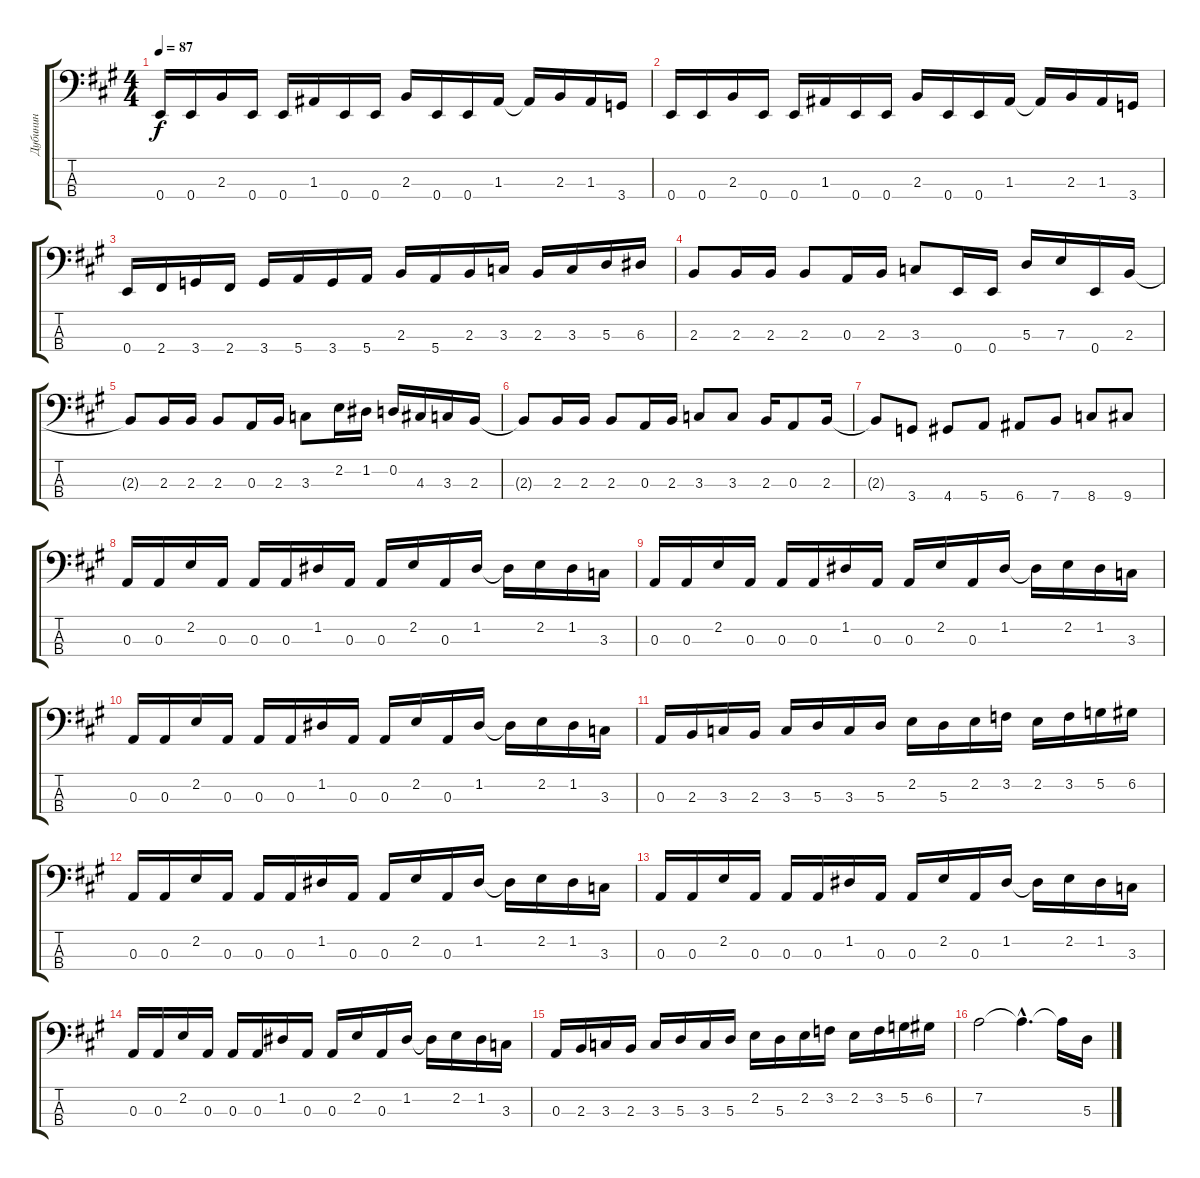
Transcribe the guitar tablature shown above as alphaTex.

\track ("Дубинин" "Дубинин") {instrument electricbasspick}
\staff {score tabs}
\tuning (G2 D2 A1 E1) {hide}
\ts (4 4)
\tempo 87
\clef f4
\ks a
0.4.16{dy f} 0.4.16 2.3.16 0.4.16 0.4.16 1.3.16 0.4.16 0.4.16 2.3.16 0.4.16 0.4.16 1.3.16 1.3{t}.16 2.3.16 1.3.16 3.4.16 |
0.4.16 0.4.16 2.3.16 0.4.16 0.4.16 1.3.16 0.4.16 0.4.16 2.3.16 0.4.16 0.4.16 1.3.16 1.3{t}.16 2.3.16 1.3.16 3.4.16 |
0.4.16 2.4.16 3.4.16 2.4.16 3.4.16 5.4.16 3.4.16 5.4.16 2.3.16 5.4.16 2.3.16 3.3.16 2.3.16 3.3.16 5.3.16 6.3.16 |
2.3.8 2.3.16 2.3.16 2.3.8 0.3.16 2.3.16 3.3.8 0.4.16 0.4.16 5.3.16 7.3.16 0.4.16 2.3.16 |
2.3{t}.8 2.3.16 2.3.16 2.3.8 0.3.16 2.3.16 3.3.8 2.2.16 1.2.16 0.2.16 4.3.16 3.3.16 2.3.16 |
2.3{t}.8 2.3.16 2.3.16 2.3.8 0.3.16 2.3.16 3.3.8 3.3.8 2.3.16 0.3.8 2.3.16 |
2.3{t}.8 3.4.8 4.4.8 5.4.8 6.4.8 7.4.8 8.4.8 9.4.8 |
0.3.16 0.3.16 2.2.16 0.3.16 0.3.16 0.3.16 1.2.16 0.3.16 0.3.16 2.2.16 0.3.16 1.2.16 1.2{t}.16 2.2.16 1.2.16 3.3.16 |
0.3.16 0.3.16 2.2.16 0.3.16 0.3.16 0.3.16 1.2.16 0.3.16 0.3.16 2.2.16 0.3.16 1.2.16 1.2{t}.16 2.2.16 1.2.16 3.3.16 |
0.3.16 0.3.16 2.2.16 0.3.16 0.3.16 0.3.16 1.2.16 0.3.16 0.3.16 2.2.16 0.3.16 1.2.16 1.2{t}.16 2.2.16 1.2.16 3.3.16 |
0.3.16 2.3.16 3.3.16 2.3.16 3.3.16 5.3.16 3.3.16 5.3.16 2.2.16 5.3.16 2.2.16 3.2.16 2.2.16 3.2.16 5.2.16 6.2.16 |
0.3.16 0.3.16 2.2.16 0.3.16 0.3.16 0.3.16 1.2.16 0.3.16 0.3.16 2.2.16 0.3.16 1.2.16 1.2{t}.16 2.2.16 1.2.16 3.3.16 |
0.3.16 0.3.16 2.2.16 0.3.16 0.3.16 0.3.16 1.2.16 0.3.16 0.3.16 2.2.16 0.3.16 1.2.16 1.2{t}.16 2.2.16 1.2.16 3.3.16 |
0.3.16 0.3.16 2.2.16 0.3.16 0.3.16 0.3.16 1.2.16 0.3.16 0.3.16 2.2.16 0.3.16 1.2.16 1.2{t}.16 2.2.16 1.2.16 3.3.16 |
0.3.16 2.3.16 3.3.16 2.3.16 3.3.16 5.3.16 3.3.16 5.3.16 2.2.16 5.3.16 2.2.16 3.2.16 2.2.16 3.2.16 5.2.16 6.2.16 |
7.2.2 7.2{hac t}.4{d} 7.2{t}.16 5.3.16
